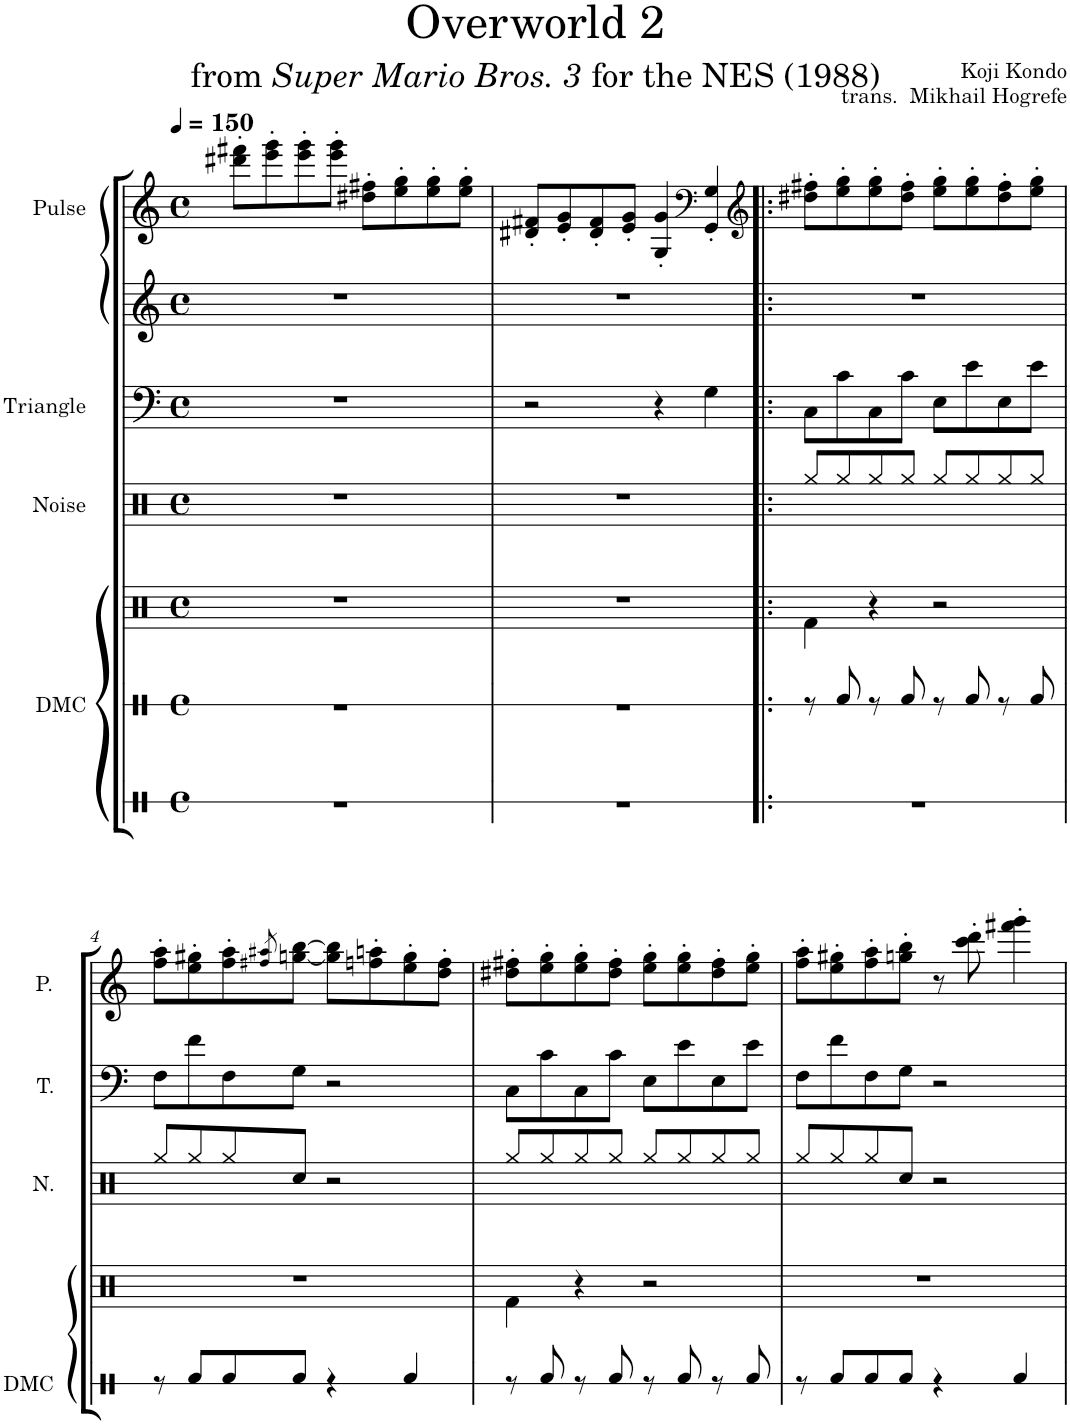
**kern	**kern	**kern	**kern	**kern	**kern	**kern
*part7	*part6	*part5	*part4	*part3	*part2	*part1
*staff7	*staff6	*staff5	*staff4	*staff3	*staff2	*staff1
*I"Congas	*I"DMC	*I"Drumset	*I"Noise	*I"Triangle	*I"Square Synthesizer	*I"Pulse
*	*I'DMC	*	*I'N.	*I'T.	*	*I'P.
*stria1	*stria1	*	*	*	*	*
*clefX	*clefX	*clefX	*clefX	*clefF4	*clefG2	*clefG2
*k[]	*k[]	*k[]	*k[]	*k[]	*k[]	*k[]
*M4/4	*M4/4	*M4/4	*M4/4	*M4/4	*M4/4	*M4/4
*met(c)	*met(c)	*met(c)	*met(c)	*met(c)	*met(c)	*met(c)
*MM150	*MM150	*MM150	*MM150	*MM150	*MM150	*MM150
=1	=1	=1	=1	=1	=1	=1
1r	1r	1r	1r	1r	1r	8ddd#X\' 8fff#X\'L
.	.	.	.	.	.	8eee\' 8ggg\'
.	.	.	.	.	.	8eee\' 8ggg\'
.	.	.	.	.	.	8eee\' 8ggg\'J
.	.	.	.	.	.	8dd#X\' 8ff#X\'L
.	.	.	.	.	.	8ee\' 8gg\'
.	.	.	.	.	.	8ee\' 8gg\'
.	.	.	.	.	.	8ee\' 8gg\'J
=2	=2	=2	=2	=2	=2	=2
1r	1r	1r	1r	2r	1r	8d#X/' 8f#X/'L
.	.	.	.	.	.	8e/' 8g/'
.	.	.	.	.	.	8d#/' 8f#/'
.	.	.	.	.	.	8e/' 8g/'J
.	.	.	.	4r	.	4G/' 4g/'
*	*	*	*	*	*	*clefF4
.	.	.	.	4G\	.	4GG/' 4G/'
=3!|:	=3!|:	=3!|:	=3!|:	=3!|:	=3!|:	=3!|:
*	*	*	*	*	*	*clefG2
1r	8r	4Rf\	8Rgg/L	8C\L	1r	8dd#X\' 8ff#X\'L
.	8Rf/	.	8Rgg/	8c\	.	8ee\' 8gg\'
.	8r	4r	8Rgg/	8C\	.	8ee\' 8gg\'
.	8Rf/	.	8Rgg/J	8c\J	.	8dd#\' 8ff#\'J
.	8r	2r	8Rgg/L	8E\L	.	8ee\' 8gg\'L
.	8Rf/	.	8Rgg/	8e\	.	8ee\' 8gg\'
.	8r	.	8Rgg/	8E\	.	8dd#\' 8ff#\'
.	8Rf/	.	8Rgg/J	8e\J	.	8ee\' 8gg\'J
!!LO:LB:g=z
=4	=4	=4	=4	=4	=4	=4
1r	8r	1r	8Rgg/L	8F\L	1r	8ff\' 8aa\'L
.	8Rf/L	.	8Rgg/	8f\	.	8ee\' 8gg#X\'
.	8Rf/	.	8Rgg/	8F\	.	8ff\' 8aa\'
.	.	.	.	.	.	8qff#X/ 8qaa#X/
.	8Rf/J	.	8Rcc/J	8G\J	.	[8ggn\ [8bb\J
.	4r	.	2r	2r	.	8gg\] 8bb\]L
.	.	.	.	.	.	8ffn\' 8aan\'
.	4Rf/	.	.	.	.	8ee\' 8gg\'
.	.	.	.	.	.	8dd\' 8ff\'J
=5	=5	=5	=5	=5	=5	=5
1r	8r	4Rf\	8Rgg/L	8C\L	1r	8dd#X\' 8ff#X\'L
.	8Rf/	.	8Rgg/	8c\	.	8ee\' 8gg\'
.	8r	4r	8Rgg/	8C\	.	8ee\' 8gg\'
.	8Rf/	.	8Rgg/J	8c\J	.	8dd#\' 8ff#\'J
.	8r	2r	8Rgg/L	8E\L	.	8ee\' 8gg\'L
.	8Rf/	.	8Rgg/	8e\	.	8ee\' 8gg\'
.	8r	.	8Rgg/	8E\	.	8dd#\' 8ff#\'
.	8Rf/	.	8Rgg/J	8e\J	.	8ee\' 8gg\'J
=6	=6	=6	=6	=6	=6	=6
1r	8r	1r	8Rgg/L	8F\L	1r	8ff\' 8aa\'L
.	8Rf/L	.	8Rgg/	8f\	.	8ee\' 8gg#X\'
.	8Rf/	.	8Rgg/	8F\	.	8ff\' 8aa\'
.	8Rf/J	.	8Rcc/J	8G\J	.	8ggn\' 8bb\'J
.	4r	.	2r	2r	.	8r
.	.	.	.	.	.	8ccc\' 8ddd\'
.	4Rf/	.	.	.	.	4fff#X\' 4ggg\'
=	=	=	=	=	=	=
*-	*-	*-	*-	*-	*-	*-
